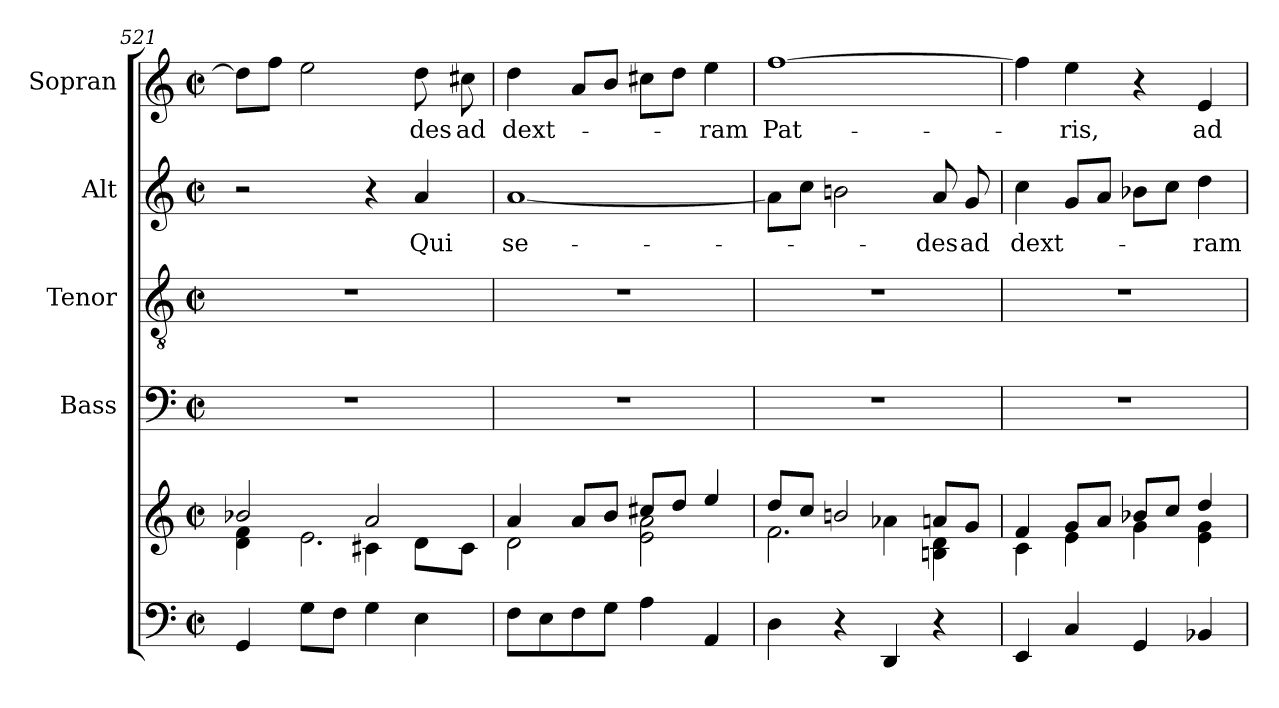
**kern	**kern	**kern	**kern	**kern	**text	**kern	**text
*part5	*part5	*part4	*part3	*part2	*part2	*part1	*part1
*staff6	*staff5	*staff4	*staff3	*staff2	*staff2	*staff1	*staff1
*	*	*I"Bass	*I"Tenor	*I"Alt	*	*I"Sopran	*
*	*	*I'B.	*I'T.	*I'A.	*	*I'S.	*
!!LO:LB:g=z
*clefF4	*clefG2	*clefF4	*clefGv2	*clefG2	*	*clefG2	*
*k[]	*k[]	*k[]	*k[]	*k[]	*	*k[]	*
*C:	*C:	*C:	*C:	*C:	*	*C:	*
*M2/2	*M2/2	*M2/2	*M2/2	*M2/2	*	*M2/2	*
*met(c|)	*met(c|)	*met(c|)	*met(c|)	*met(c|)	*	*met(c|)	*
=521	=521	=521	=521	=521	=521	=521	=521
*	*^	*	*	*	*	*	*
*	*	*^	*	*	*	*	*	*
4GG/	2b-X/	4d\ 4f\	2ryy	1r	1r	2r	.	8dd\L]	.
.	.	.	.	.	.	.	.	8ff\J	.
8G\L	.	2.e\	.	.	.	.	.	2ee\	.
8F\J	.	.	.	.	.	.	.	.	.
4G\	2a/	.	4c#X\	.	.	4r	.	.	.
!	!	!	!	!	!	!	!LO:LY:b	!	!LO:LY:b
4E\	.	.	8d\L	.	.	4a/	Qui	8dd\	-des
!	!	!	!	!	!	!	!	!	!LO:LY:b
.	.	.	8c#\J	.	.	.	.	8cc#X\	ad
=522	=522	=522	=522	=522	=522	=522	=522	=522	=522
!	!	!	!	!	!	!	!LO:LY:b	!	!LO:LY:b
*	*	*v	*v	*	*	*	*	*	*
8F\L	4a/	2d\	1r	1r	[1a	se-	4dd\	dext-
8E\	.	.	.	.	.	.	.	.
8F\	8a/L	.	.	.	.	.	8a/L	.
8G\J	8b/J	.	.	.	.	.	8b/J	.
4A\	8cc#X/L	2e\ 2a\	.	.	.	.	8cc#X\L	.
.	8dd/J	.	.	.	.	.	8dd\J	.
!	!	!	!	!	!	!	!	!LO:LY:b
4AA/	4ee/	.	.	.	.	.	4ee\	-ram
=523	=523	=523	=523	=523	=523	=523	=523	=523
*	*	*^	*	*	*	*	*	*
!	!	!	!	!	!	!	!	!	!LO:LY:b
4D\	8dd/L	2.f\	2ryy	1r	1r	8a\L]	.	[1ff	Pat-
.	8cc/J	.	.	.	.	8cc\J	.	.	.
4r	2bn/	.	.	.	.	2bn\	.	.	.
4DD/	.	.	4a-X\	.	.	.	.	.	.
!	!	!	!	!	!	!	!LO:LY:b	!	!
4r	8an/L	4Bn\ 4d\	4ryy	.	.	8a/	-des	.	.
!	!	!	!	!	!	!	!LO:LY:b	!	!
.	8g/J	.	.	.	.	8g/	ad	.	.
*	*	*v	*v	*	*	*	*	*	*
=524	=524	=524	=524	=524	=524	=524	=524	=524
!	!	!	!	!	!	!LO:LY:b	!	!
4EE/	4f/	4c\	1r	1r	4cc\	dext-	4ff\]	.
!	!	!	!	!	!	!	!	!LO:LY:b
4C/	8g/L	4e\	.	.	8g/L	.	4ee\	-ris,
.	8a/J	.	.	.	8a/J	.	.	.
4GG/	8b-X/L	4g\	.	.	8b-X\L	.	4r	.
.	8cc/J	.	.	.	8cc\J	.	.	.
!	!	!	!	!	!	!LO:LY:b	!	!LO:LY:b
4BB-X/	4dd/	4e\ 4g\	.	.	4dd\	-ram	4e/	ad
*	*v	*v	*	*	*	*	*	*
=	=	=	=	=	=	=	=
*-	*-	*-	*-	*-	*-	*-	*-
